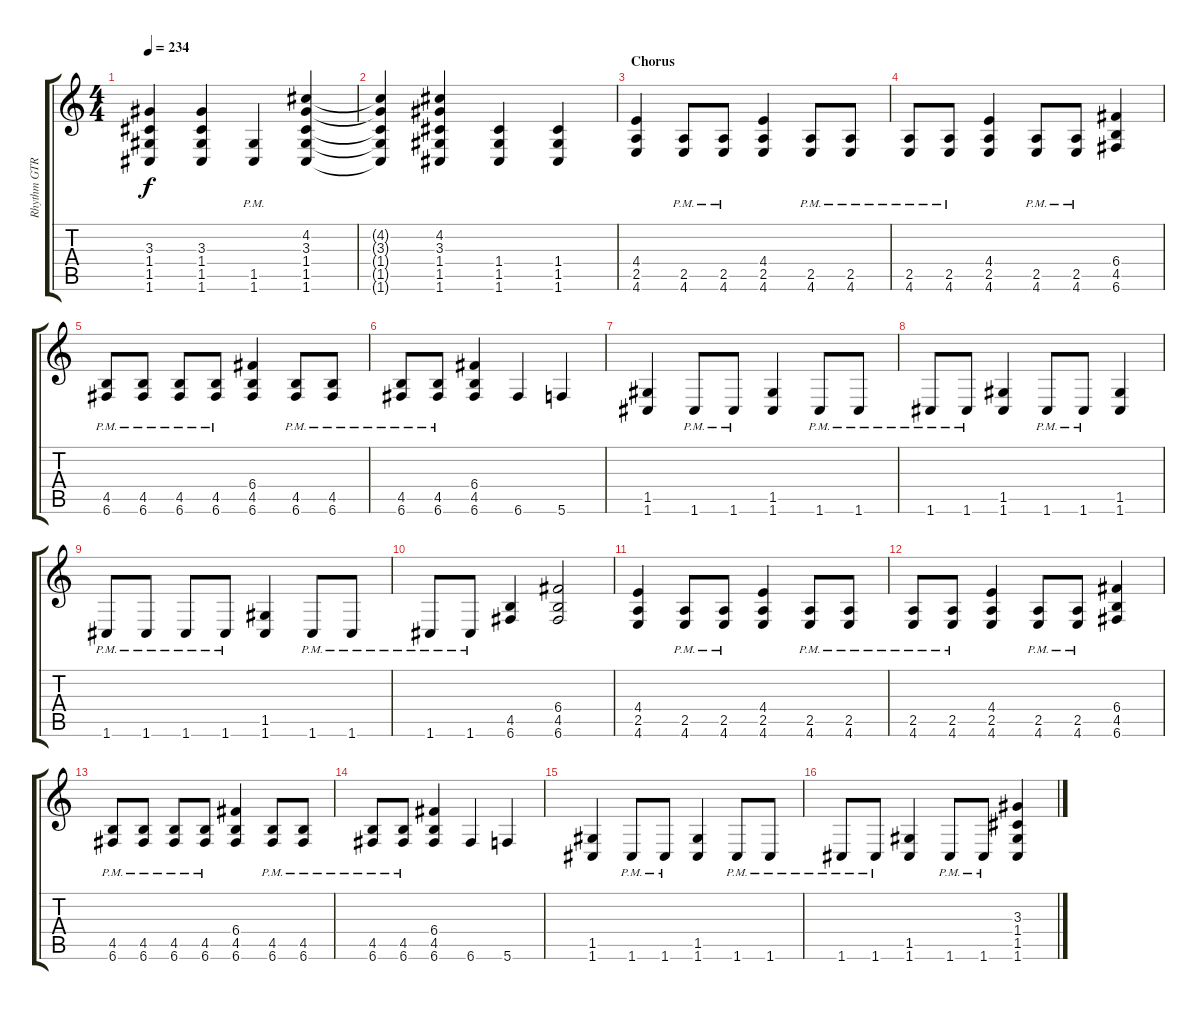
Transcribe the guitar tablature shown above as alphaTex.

\track ("Rhythm GTR 1" "Rhythm GTR") {instrument overdrivenguitar}
\staff {score tabs}
\tuning (D4 A3 F3 C3 G2 C2) {hide}
\ts (4 4)
\tempo 234
\clef g2
\ks aminor
(3.3{t} 1.4{t} 1.5{t} 1.6{t}).4{dy f} (3.3 1.4 1.5 1.6).4 (1.5{pm} 1.6{pm}).4 (4.2 3.3 1.4 1.5 1.6).4 |
(4.2{t} 3.3{t} 1.4{t} 1.5{t} 1.6{t}).4 (4.2 3.3 1.4 1.5 1.6).4 (1.4 1.5 1.6).4 (1.4 1.5 1.6).4 |
\section ("" "Chorus")
(4.4 2.5 4.6).4 (2.5{pm} 4.6{pm}).8 (2.5{pm} 4.6{pm}).8 (4.4 2.5 4.6).4 (2.5{pm} 4.6{pm}).8 (2.5{pm} 4.6{pm}).8 |
(2.5{pm} 4.6{pm}).8 (2.5{pm} 4.6{pm}).8 (4.4 2.5 4.6).4 (2.5{pm} 4.6{pm}).8 (2.5{pm} 4.6{pm}).8 (6.4 4.5 6.6).4 |
(4.5{pm} 6.6{pm}).8 (4.5{pm} 6.6{pm}).8 (4.5{pm} 6.6{pm}).8 (4.5{pm} 6.6{pm}).8 (6.4 4.5 6.6).4 (4.5{pm} 6.6{pm}).8 (4.5{pm} 6.6{pm}).8 |
(4.5{pm} 6.6{pm}).8 (4.5{pm} 6.6{pm}).8 (6.4 4.5 6.6).4 6.6.4 5.6.4 |
(1.5 1.6).4 1.6{pm}.8 1.6{pm}.8 (1.5 1.6).4 1.6{pm}.8 1.6{pm}.8 |
1.6{pm}.8 1.6{pm}.8 (1.5 1.6).4 1.6{pm}.8 1.6{pm}.8 (1.5 1.6).4 |
1.6{pm}.8 1.6{pm}.8 1.6{pm}.8 1.6{pm}.8 (1.5 1.6).4 1.6{pm}.8 1.6{pm}.8 |
1.6{pm}.8 1.6{pm}.8 (4.5 6.6).4 (6.4 4.5 6.6).2 |
(4.4 2.5 4.6).4 (2.5{pm} 4.6{pm}).8 (2.5{pm} 4.6{pm}).8 (4.4 2.5 4.6).4 (2.5{pm} 4.6{pm}).8 (2.5{pm} 4.6{pm}).8 |
(2.5{pm} 4.6{pm}).8 (2.5{pm} 4.6{pm}).8 (4.4 2.5 4.6).4 (2.5{pm} 4.6{pm}).8 (2.5{pm} 4.6{pm}).8 (6.4 4.5 6.6).4 |
(4.5{pm} 6.6{pm}).8 (4.5{pm} 6.6{pm}).8 (4.5{pm} 6.6{pm}).8 (4.5{pm} 6.6{pm}).8 (6.4 4.5 6.6).4 (4.5{pm} 6.6{pm}).8 (4.5{pm} 6.6{pm}).8 |
(4.5{pm} 6.6{pm}).8 (4.5{pm} 6.6{pm}).8 (6.4 4.5 6.6).4 6.6.4 5.6.4 |
(1.5 1.6).4 1.6{pm}.8 1.6{pm}.8 (1.5 1.6).4 1.6{pm}.8 1.6{pm}.8 |
1.6{pm}.8 1.6{pm}.8 (1.5 1.6).4 1.6{pm}.8 1.6{pm}.8 (3.3 1.4 1.5 1.6).4
